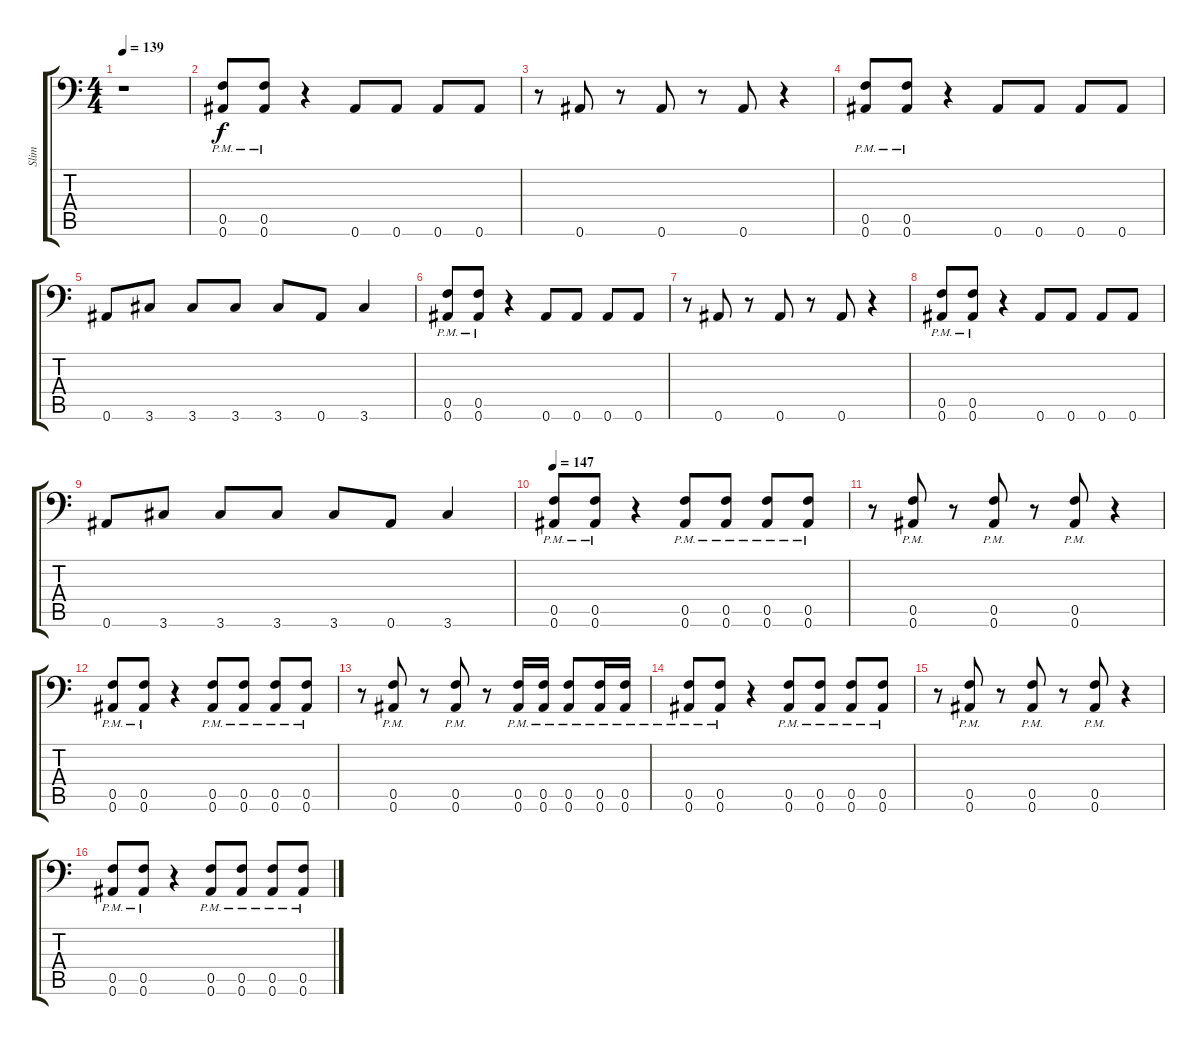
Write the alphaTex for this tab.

\track ("Slim" "Slim") {instrument distortionguitar}
\staff {score tabs}
\tuning (C4 G3 Eb3 Bb2 F2 Bb1) {hide}
\ts (4 4)
\tempo 139
\clef f4
\ks c
r.1{dy f instrument distortionguitar} |
(0.5{pm} 0.6{pm}).8 (0.5{pm} 0.6{pm}).8 r.4 0.6.8 0.6.8 0.6.8 0.6.8 |
r.8 0.6.8 r.8 0.6.8 r.8 0.6.8 r.4 |
(0.5{pm} 0.6{pm}).8 (0.5{pm} 0.6{pm}).8 r.4 0.6.8 0.6.8 0.6.8 0.6.8 |
0.6.8 3.6.8 3.6.8 3.6.8 3.6.8 0.6.8 3.6.4 |
(0.5{pm} 0.6{pm}).8 (0.5{pm} 0.6{pm}).8 r.4 0.6.8 0.6.8 0.6.8 0.6.8 |
r.8 0.6.8 r.8 0.6.8 r.8 0.6.8 r.4 |
(0.5{pm} 0.6{pm}).8 (0.5{pm} 0.6{pm}).8 r.4 0.6.8 0.6.8 0.6.8 0.6.8 |
0.6.8 3.6.8 3.6.8 3.6.8 3.6.8 0.6.8 3.6.4 |
\tempo 147
(0.5{pm} 0.6{pm}).8 (0.5{pm} 0.6{pm}).8 r.4 (0.5{pm} 0.6{pm}).8 (0.5{pm} 0.6{pm}).8 (0.5{pm} 0.6{pm}).8 (0.5{pm} 0.6{pm}).8 |
r.8 (0.5{pm} 0.6{pm}).8 r.8 (0.5{pm} 0.6{pm}).8 r.8 (0.5{pm} 0.6{pm}).8 r.4 |
(0.5{pm} 0.6{pm}).8 (0.5{pm} 0.6{pm}).8 r.4 (0.5{pm} 0.6{pm}).8 (0.5{pm} 0.6{pm}).8 (0.5{pm} 0.6{pm}).8 (0.5{pm} 0.6{pm}).8 |
r.8 (0.5{pm} 0.6{pm}).8 r.8 (0.5{pm} 0.6{pm}).8 r.8 (0.5{pm} 0.6{pm}).16 (0.5{pm} 0.6{pm}).16 (0.5{pm} 0.6{pm}).8 (0.5{pm} 0.6{pm}).16 (0.5{pm} 0.6{pm}).16 |
(0.5{pm} 0.6{pm}).8 (0.5{pm} 0.6{pm}).8 r.4 (0.5{pm} 0.6{pm}).8 (0.5{pm} 0.6{pm}).8 (0.5{pm} 0.6{pm}).8 (0.5{pm} 0.6{pm}).8 |
r.8 (0.5{pm} 0.6{pm}).8 r.8 (0.5{pm} 0.6{pm}).8 r.8 (0.5{pm} 0.6{pm}).8 r.4 |
(0.5{pm} 0.6{pm}).8 (0.5{pm} 0.6{pm}).8 r.4 (0.5{pm} 0.6{pm}).8 (0.5{pm} 0.6{pm}).8 (0.5{pm} 0.6{pm}).8 (0.5{pm} 0.6{pm}).8
